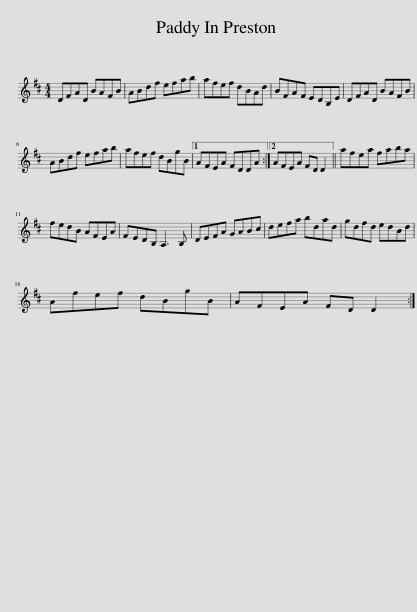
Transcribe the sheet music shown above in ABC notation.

X:1
L:1/8
M:4/4
I:linebreak $
K:D
V:1 treble
V:1
 DFAD BAFB | ABdf efab | afef dBAd | BFAF EDB,E | DFAD BAFB |$ %5
 ABdf efab | afef dBgB |1 AFEA FDDA :|2 AFEA FD D2 || afea faba |$ %10
 fedB AFEA | FEDB, A,3 B, | DEFA GABc | defa bdad | gdfd edBd |$ %15
 Afef dBgB | AFEA FD D2 :| %17
